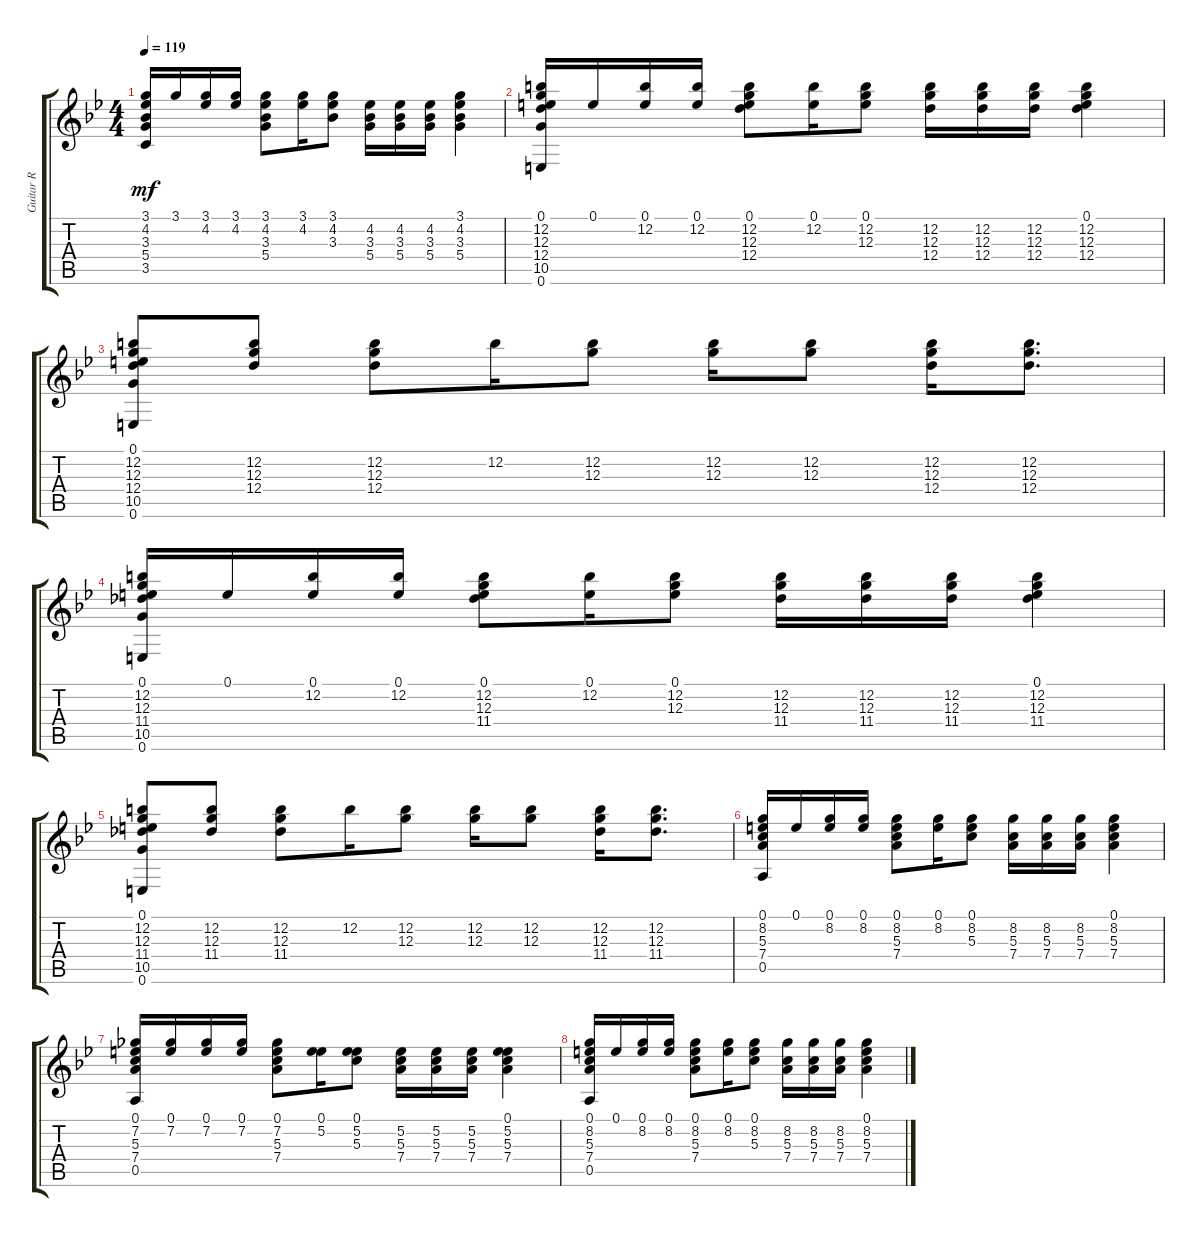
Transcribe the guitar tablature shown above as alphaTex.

\track ("Guitar R" "Guitar R") {instrument distortionguitar}
\staff {score tabs}
\tuning (E4 B3 G3 D3 A2 E2) {hide}
\ts (4 4)
\tempo 119
\clef g2
\ks bb
(3.1 4.2 3.3 5.4 3.5).16{dy mf} 3.1.16 (3.1 4.2).16 (3.1 4.2).16 (3.1 4.2 3.3 5.4).8 (3.1 4.2).16 (3.1 4.2 3.3).8 (4.2 3.3 5.4).16 (4.2 3.3 5.4).16 (4.2 3.3 5.4).16 (3.1 4.2 3.3 5.4).4 |
(0.1 12.2 12.3 12.4 10.5 0.6).16 0.1.16 (0.1 12.2).16 (0.1 12.2).16 (0.1 12.2 12.3 12.4).8 (0.1 12.2).16 (0.1 12.2 12.3).8 (12.2 12.3 12.4).16 (12.2 12.3 12.4).16 (12.2 12.3 12.4).16 (0.1 12.2 12.3 12.4).4 |
(0.1 12.2 12.3 12.4 10.5 0.6).8 (12.2 12.3 12.4).8 (12.2 12.3 12.4).8 12.2.16 (12.2 12.3).8 (12.2 12.3).16 (12.2 12.3).8 (12.2 12.3 12.4).16 (12.2 12.3 12.4).8{d} |
(0.1 12.2 12.3 11.4 10.5 0.6).16 0.1.16 (0.1 12.2).16 (0.1 12.2).16 (0.1 12.2 12.3 11.4).8 (0.1 12.2).16 (0.1 12.2 12.3).8 (12.2 12.3 11.4).16 (12.2 12.3 11.4).16 (12.2 12.3 11.4).16 (0.1 12.2 12.3 11.4).4 |
(0.1 12.2 12.3 11.4 10.5 0.6).8 (12.2 12.3 11.4).8 (12.2 12.3 11.4).8 12.2.16 (12.2 12.3).8 (12.2 12.3).16 (12.2 12.3).8 (12.2 12.3 11.4).16 (12.2 12.3 11.4).8{d} |
(0.1 8.2 5.3 7.4 0.5).16 0.1.16 (0.1 8.2).16 (0.1 8.2).16 (0.1 8.2 5.3 7.4).8 (0.1 8.2).16 (0.1 8.2 5.3).8 (8.2 5.3 7.4).16 (8.2 5.3 7.4).16 (8.2 5.3 7.4).16 (0.1 8.2 5.3 7.4).4 |
(0.1 7.2 5.3 7.4 0.5).16 (0.1 7.2).16 (0.1 7.2).16 (0.1 7.2).16 (0.1 7.2 5.3 7.4).8 (0.1 5.2).16 (0.1 5.2 5.3).8 (5.2 5.3 7.4).16 (5.2 5.3 7.4).16 (5.2 5.3 7.4).16 (0.1 5.2 5.3 7.4).4 |
(0.1 8.2 5.3 7.4 0.5).16 0.1.16 (0.1 8.2).16 (0.1 8.2).16 (0.1 8.2 5.3 7.4).8 (0.1 8.2).16 (0.1 8.2 5.3).8 (8.2 5.3 7.4).16 (8.2 5.3 7.4).16 (8.2 5.3 7.4).16 (0.1 8.2 5.3 7.4).4
